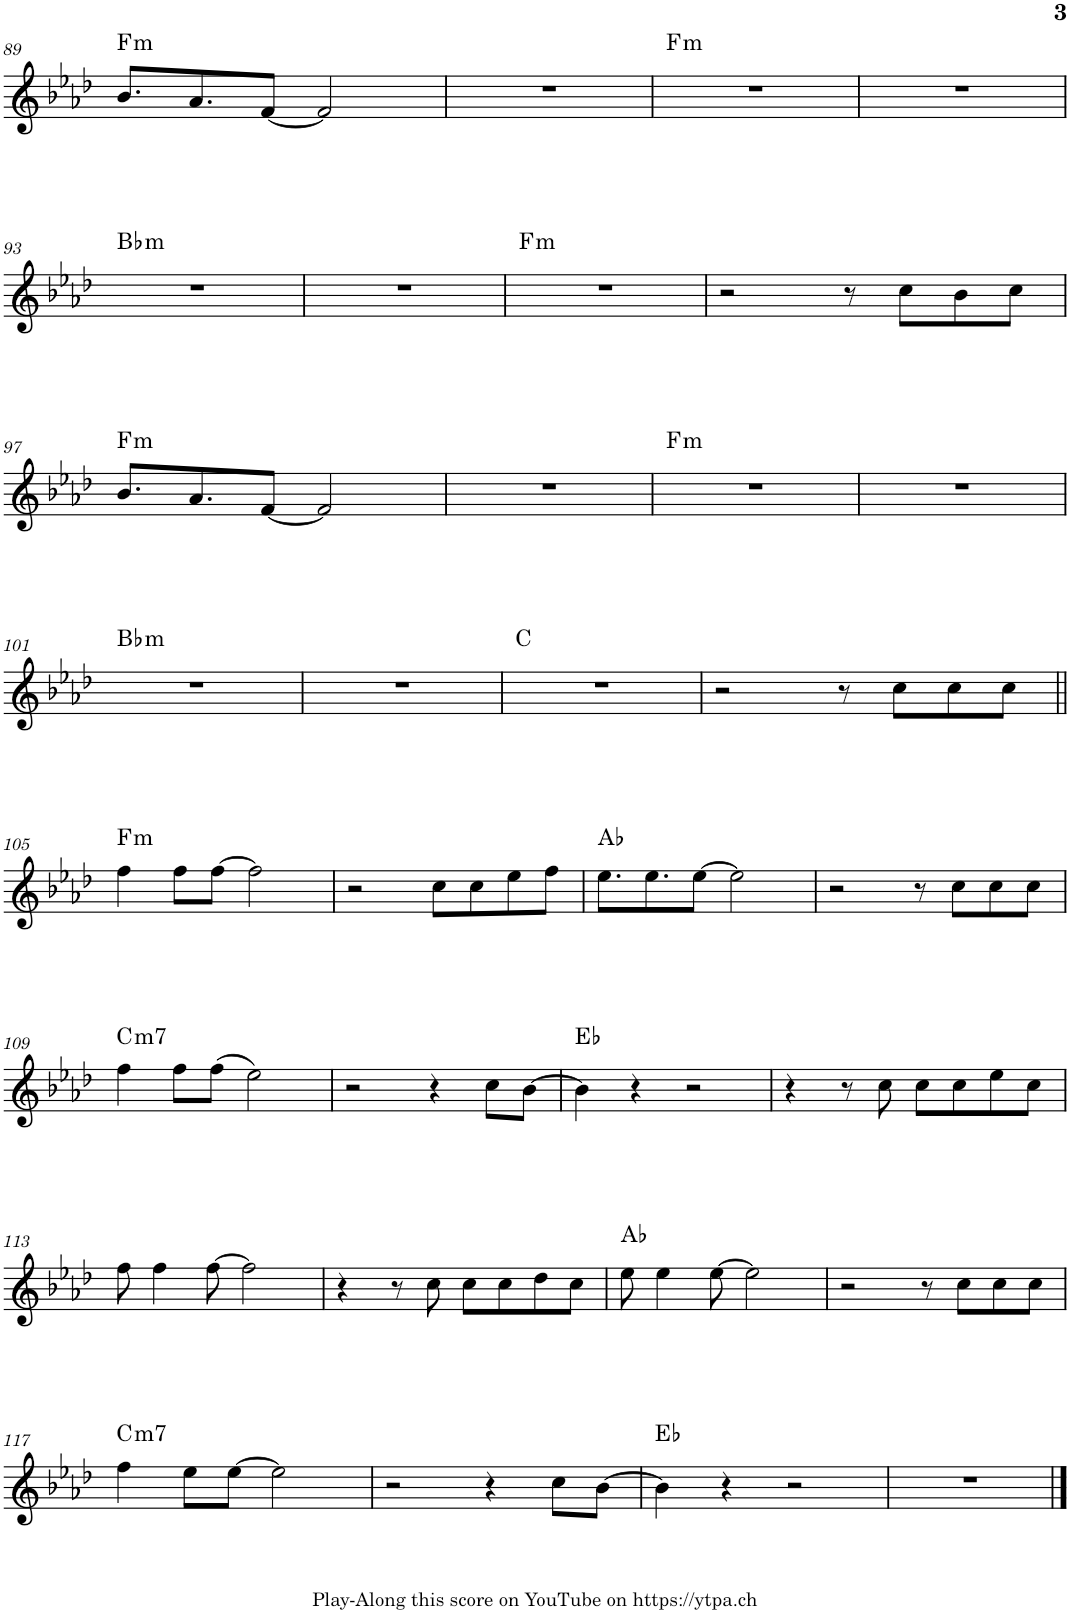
**kern	**harte
*part1	*part1
*staff1	*
*I"Piano	*
*I'Pno.	*
!!LO:PB:g=z
*clefG2	*
*k[b-e-a-d-]	*
*M4/4	*
=89	=89
!	!LO:H:kt=m
8.b-/L	F:min
8.a-/	.
[8f/J	.
2f/]	.
=90	=90
1r	.
=91	=91
!	!LO:H:kt=m
1r	F:min
=92	=92
1r	.
!!LO:LB:g=z
=93	=93
!	!LO:H:kt=m
1r	Bb:min
=94	=94
1r	.
=95	=95
!	!LO:H:kt=m
1r	F:min
=96	=96
2r	.
8r	.
8cc\L	.
8b-\	.
8cc\J	.
!!LO:LB:g=z
=97	=97
!	!LO:H:kt=m
8.b-/L	F:min
8.a-/	.
[8f/J	.
2f/]	.
=98	=98
1r	.
=99	=99
!	!LO:H:kt=m
1r	F:min
=100	=100
1r	.
!!LO:LB:g=z
=101	=101
!	!LO:H:kt=m
1r	Bb:min
=102	=102
1r	.
=103	=103
1r	C:maj
=104	=104
2r	.
8r	.
8cc\L	.
8cc\	.
8cc\J	.
!!LO:LB:g=z
=105||	=105||
!	!LO:H:kt=m
4ff\	F:min
8ff\L	.
[8ff\J	.
2ff\]	.
=106	=106
2r	.
8cc\L	.
8cc\	.
8ee-\	.
8ff\J	.
=107	=107
8.ee-\L	Ab:maj
8.ee-\	.
[8ee-\J	.
2ee-\]	.
=108	=108
2r	.
8r	.
8cc\L	.
8cc\	.
8cc\J	.
!!LO:LB:g=z
=109	=109
!	!LO:H:kt=m7
4ff\	C:min7
8ff\L	.
(8ff\J	.
2ee-\)	.
=110	=110
2r	.
4r	.
8cc\L	.
[8b-\J	.
=111	=111
4b-\]	Eb:maj
4r	.
2r	.
=112	=112
4r	.
8r	.
8cc\	.
8cc\L	.
8cc\	.
8ee-\	.
8cc\J	.
!!LO:LB:g=z
=113	=113
8ff\	.
4ff\	.
[8ff\	.
2ff\]	.
=114	=114
4r	.
8r	.
8cc\	.
8cc\L	.
8cc\	.
8dd-\	.
8cc\J	.
=115	=115
8ee-\	Ab:maj
4ee-\	.
[8ee-\	.
2ee-\]	.
=116	=116
2r	.
8r	.
8cc\L	.
8cc\	.
8cc\J	.
!!LO:LB:g=z
=117	=117
!	!LO:H:kt=m7
4ff\	C:min7
8ee-\L	.
[8ee-\J	.
2ee-\]	.
=118	=118
2r	.
4r	.
8cc\L	.
[8b-\J	.
=119	=119
4b-\]	Eb:maj
4r	.
2r	.
=120	=120
1r	.
==	==
*-	*-
